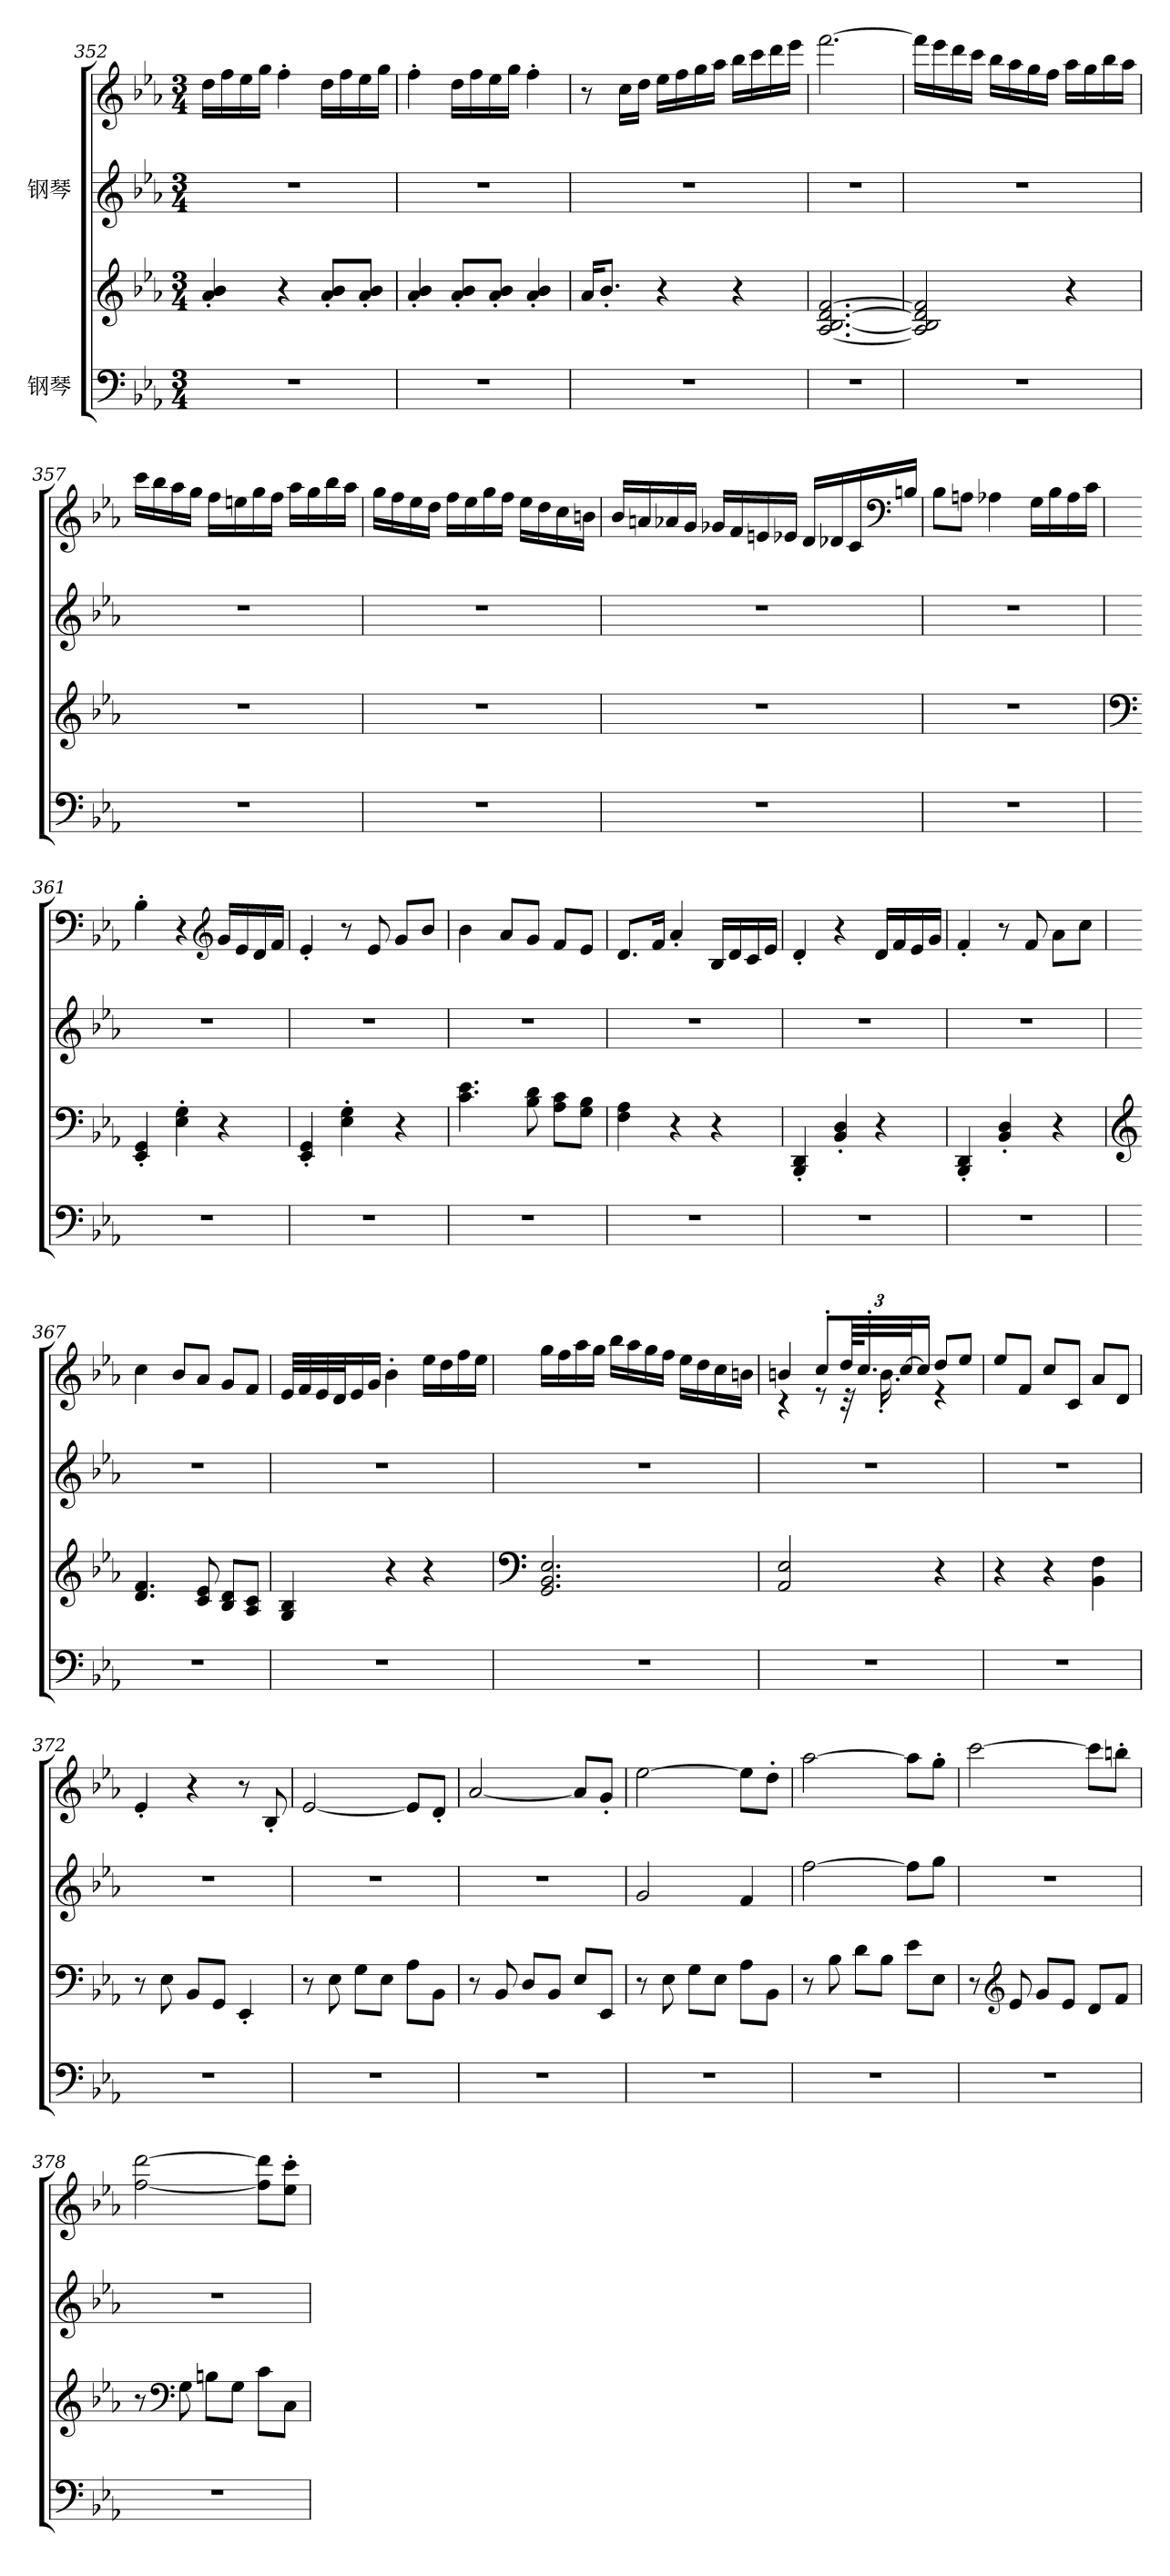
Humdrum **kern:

**kern	**kern	**kern	**kern
*part2	*part2	*part1	*part1
*staff4	*staff3	*staff2	*staff1
*I"钢琴	*	*I"钢琴	*
*clefF4	*clefG2	*clefG2	*clefG2
*k[b-e-a-]	*k[b-e-a-]	*k[b-e-a-]	*k[b-e-a-]
*M3/4	*M3/4	*M3/4	*M3/4
=352	=352	=352	=352
2.r	4a-/' 4b-/'	2.r	16dd\LL
.	.	.	16ff\
.	.	.	16ee-\
.	.	.	16gg\JJ
.	4r	.	4ff'\
.	8a-/' 8b-/'L	.	16dd\LL
.	.	.	16ff\
.	8a-/' 8b-/'J	.	16ee-\
.	.	.	16gg\JJ
=353	=353	=353	=353
2.r	4a-/' 4b-/'	2.r	4ff'\
.	8a-/' 8b-/'L	.	16dd\LL
.	.	.	16ff\
.	8a-/' 8b-/'J	.	16ee-\
.	.	.	16gg\JJ
.	4a-/' 4b-/'	.	4ff'\
=354	=354	=354	=354
2.r	16a-/KL	2.r	8r
.	8.b-'/J	.	.
.	.	.	16cc\LL
.	.	.	16dd\JJ
.	4r	.	16ee-\LL
.	.	.	16ff\
.	.	.	16gg\
.	.	.	16aa-\JJ
.	4r	.	16bb-\LL
.	.	.	16ccc\
.	.	.	16ddd\
.	.	.	16eee-\JJ
!!LO:PB:g=z
=355	=355	=355	=355
2.r	[2.A-/ [2.B-/ [2.d/ [2.f/	2.r	[2.fff\
=356	=356	=356	=356
2.r	2A-/] 2B-/] 2d/] 2f/]	2.r	16fff\LL]
.	.	.	16eee-\
.	.	.	16ddd\
.	.	.	16ccc\JJ
.	.	.	16bb-\LL
.	.	.	16aa-\
.	.	.	16gg\
.	.	.	16ff\JJ
.	4r	.	16aa-\LL
.	.	.	16gg\
.	.	.	16bb-\
.	.	.	16aa-\JJ
=357	=357	=357	=357
2.r	2.r	2.r	16ccc\LL
.	.	.	16bb-\
.	.	.	16aa-\
.	.	.	16gg\JJ
.	.	.	16ff\LL
.	.	.	16een\
.	.	.	16gg\
.	.	.	16ff\JJ
.	.	.	16aa-\LL
.	.	.	16gg\
.	.	.	16bb-\
.	.	.	16aa-\JJ
!!LO:LB:g=z
=358	=358	=358	=358
2.r	2.r	2.r	16gg\LL
.	.	.	16ff\
.	.	.	16ee-\
.	.	.	16dd\JJ
.	.	.	16ff\LL
.	.	.	16ee-\
.	.	.	16gg\
.	.	.	16ff\JJ
.	.	.	16ee-\LL
.	.	.	16dd\
.	.	.	16cc\
.	.	.	16bn\JJ
=359	=359	=359	=359
2.r	2.r	2.r	16b-/LL
.	.	.	16an/
.	.	.	16a-X/
.	.	.	16g/JJ
*	*	*	*MM130
.	.	.	16g-X/LL
.	.	.	16f/
.	.	.	16en/
.	.	.	16e-X/JJ
.	.	.	16d/LL
.	.	.	16d-X/
.	.	.	16c/
*	*	*	*clefF4
.	.	.	16Bn/JJ
=360	=360	=360	=360
*	*	*	*MM100
2.r	2.r	2.r	8B-\L
.	.	.	8An\J
*	*	*	*MM60
.	.	.	4A-X\
*	*	*	*MM135
.	.	.	16G\LL
.	.	.	16B-\
.	.	.	16A-\
.	.	.	16c\JJ
!!LO:LB:g=z
=361	=361	=361	=361
*	*clefF4	*	*
2.r	4EE-/' 4GG/'	2.r	4B-'\
.	4E-\' 4G\'	.	4r
*	*	*	*clefG2
.	4r	.	16g/LL
.	.	.	16e-/
.	.	.	16d/
.	.	.	16f/JJ
=362	=362	=362	=362
2.r	4EE-/' 4GG/'	2.r	4e-'/
.	4E-\' 4G\'	.	8r
.	.	.	8e-/
.	4r	.	8g/L
.	.	.	8b-/J
=363	=363	=363	=363
2.r	4.c\ 4.e-\	2.r	4b-\
.	.	.	8a-/L
.	8B-\ 8d\	.	8g/J
.	8A-\ 8c\L	.	8f/L
.	8G\ 8B-\J	.	8e-/J
=364	=364	=364	=364
2.r	4F\ 4A-\	2.r	8.d/L
.	.	.	16f/Jk
.	4r	.	4a-'/
.	4r	.	16B-/LL
.	.	.	16d/
.	.	.	16c/
.	.	.	16e-/JJ
=365	=365	=365	=365
2.r	4BBB-/' 4DD/'	2.r	4d'/
.	4BB-/' 4D/'	.	4r
.	4r	.	16d/LL
.	.	.	16f/
.	.	.	16e-/
.	.	.	16g/JJ
=366	=366	=366	=366
2.r	4BBB-/' 4DD/'	2.r	4f'/
.	4BB-/' 4D/'	.	8r
.	.	.	8f/
.	4r	.	8a-\L
.	.	.	8cc\J
!!LO:PB:g=z
=367	=367	=367	=367
*	*clefG2	*	*
2.r	4.d/ 4.f/	2.r	4cc\
.	.	.	8b-/L
.	8c/ 8e-/	.	8a-/J
.	8B-/ 8d/L	.	8g/L
.	8A-/ 8c/J	.	8f/J
=368	=368	=368	=368
2.r	4G/ 4B-/	2.r	32e-/LLL
.	.	.	32f/
.	.	.	32e-/
.	.	.	32d/J
.	.	.	16e-/
.	.	.	16g/JJ
.	4r	.	4b-'\
.	4r	.	16ee-\LL
.	.	.	16dd\
.	.	.	16ff\
.	.	.	16ee-\JJ
=369	=369	=369	=369
*	*clefF4	*	*
2.r	2.GG/ 2.BB-/ 2.E-/	2.r	16gg\LL
.	.	.	16ff\
.	.	.	16aa-\
.	.	.	16gg\JJ
.	.	.	16bb-\LL
.	.	.	16aa-\
.	.	.	16gg\
.	.	.	16ff\JJ
.	.	.	16ee-\LL
.	.	.	16dd\
.	.	.	16cc\
.	.	.	16bn\JJ
!!LO:LB:g=z
=370	=370	=370	=370
*	*	*	*^
2.r	2AA-/ 2E-/	2.r	4bn/	4r
.	.	.	8cc'/L	8r
*	*	*	*Xbrackettup	*
.	.	.	96dd/KLL	32r
.	.	.	48.cc'/	.
.	.	.	.	16.b'\
.	.	.	[48cc/J	.
.	.	.	16cc/JJ]	.
.	4r	.	8dd/L	4r
.	.	.	8ee-/J	.
*	*	*	*v	*v
=371	=371	=371	=371
2.r	4r	2.r	8ee-/L
.	.	.	8f/J
.	4r	.	8cc/L
.	.	.	8c/J
.	4BB-\ 4F\	.	8a-/L
.	.	.	8d/J
=372	=372	=372	=372
2.r	8r	2.r	4e-'/
.	8E-\	.	.
.	8BB-/L	.	4r
.	8GG/J	.	.
.	4EE-'/	.	8r
.	.	.	8B-'/
=373	=373	=373	=373
2.r	8r	2.r	[2e-/
.	8E-\	.	.
.	8G\L	.	.
.	8E-\J	.	.
.	8A-\L	.	8e-/L]
.	8BB-\J	.	8d'/J
=374	=374	=374	=374
2.r	8r	2.r	[2a-/
.	8BB-/	.	.
.	8D/L	.	.
.	8BB-/J	.	.
.	8E-/L	.	8a-/L]
.	8EE-/J	.	8g'/J
!!LO:LB:g=z
=375	=375	=375	=375
2.r	8r	2g/	[2ee-\
.	8E-\	.	.
.	8G\L	.	.
.	8E-\J	.	.
.	8A-\L	4f/	8ee-\L]
.	8BB-\J	.	8dd'\J
=376	=376	=376	=376
2.r	8r	[2ff\	[2aa-\
.	8B-\	.	.
.	8d\L	.	.
.	8B-\J	.	.
.	8e-\L	8ff\L]	8aa-\L]
.	8E-\J	8gg\J	8gg'\J
=377	=377	=377	=377
2.r	8r	2.r	[2ccc\
*	*clefG2	*	*
.	8e-/	.	.
.	8g/L	.	.
.	8e-/J	.	.
.	8d/L	.	8ccc\L]
.	8f/J	.	8bbn'\J
=378	=378	=378	=378
2.r	8r	2.r	[2ff\ [2ddd\
*	*clefF4	*	*
.	8G\	.	.
.	8Bn\L	.	.
.	8G\J	.	.
.	8c\L	.	8ff\] 8ddd\]L
.	8C\J	.	8ee-\' 8ccc\'J
=	=	=	=
*-	*-	*-	*-
